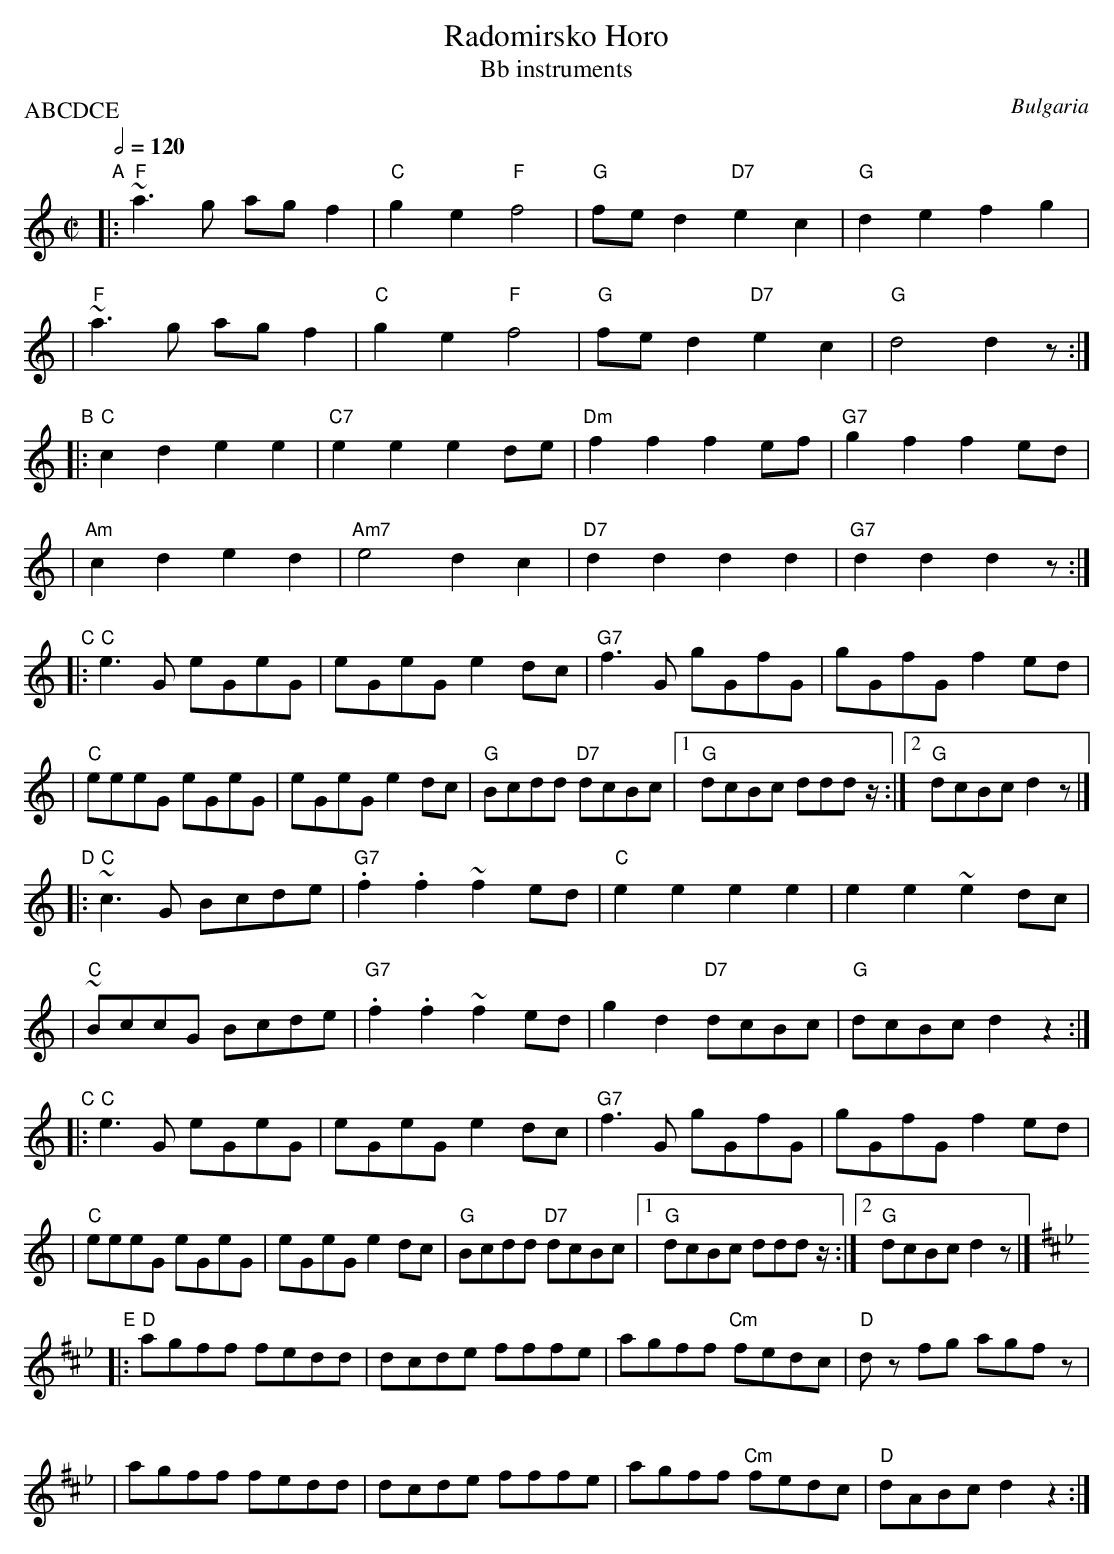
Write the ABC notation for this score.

X:1
T: Radomirsko Horo
T: Bb instruments
O: Bulgaria
M: C|
L: 1/8
Q: 1/2=120
P: ABCDCE
K: C
"A"\
|: "F"~a6/2g agf2 | "C"g2e2"F"f4 | "G"fed2 "D7"e2c2 | "G"d2e2 f2g2 |
|  "F"~a6/2g agf2 | "C"g2e2"F"f4 | "G"fed2 "D7"e2c2 | "G"d4 d2z :|
"B"\
|: "C"c2d2 e2e2 | "C7"e2e2 e2de | "Dm"f2f2 f2ef | "G7"g2f2 f2ed |
|  "Am"c2d2 e2d2 | "Am7"e4   d2c2 | "D7"d2d2 d2d2 | "G7"d2d2 d2z :|
"C"\
|: "C"e3G  eGeG | eGeG e2dc | "G7" f3G      gGfG | gGfG f2 ed |
|  "C"eeeG eGeG | eGeG e2dc | "G"  Bcdd "D7"dcBc \
|1 "G"dcBc dddz/ :|2 "G"dcBc d2z |]
"D"\
|: "C"~c3G  Bcde | "G7".f2.f2 ~f2ed | "C"e2e2     e2e2 |    e2e2 ~e2dc  |
|  "C"~BccG Bcde | "G7".f2.f2 ~f2ed |     g2d2 "D7"dcBc | "G"dcBc  d2z2 :|
"C"\
|: "C"e3G  eGeG | eGeG e2dc | "G7" f3G      gGfG | gGfG f2 ed |
|  "C"eeeG eGeG | eGeG e2dc | "G"  Bcdd "D7"dcBc \
|1 "G"dcBc dddz/ :|2 "G"dcBc d2z |]
K: D^f_e
"E"\
|: "D"agff fedd | dcde fffe | agff "Cm"fedc | "D"dz fg agfz |
|     agff fedd | dcde fffe | agff "Cm"fedc | "D"dABc  d2z2 :|
